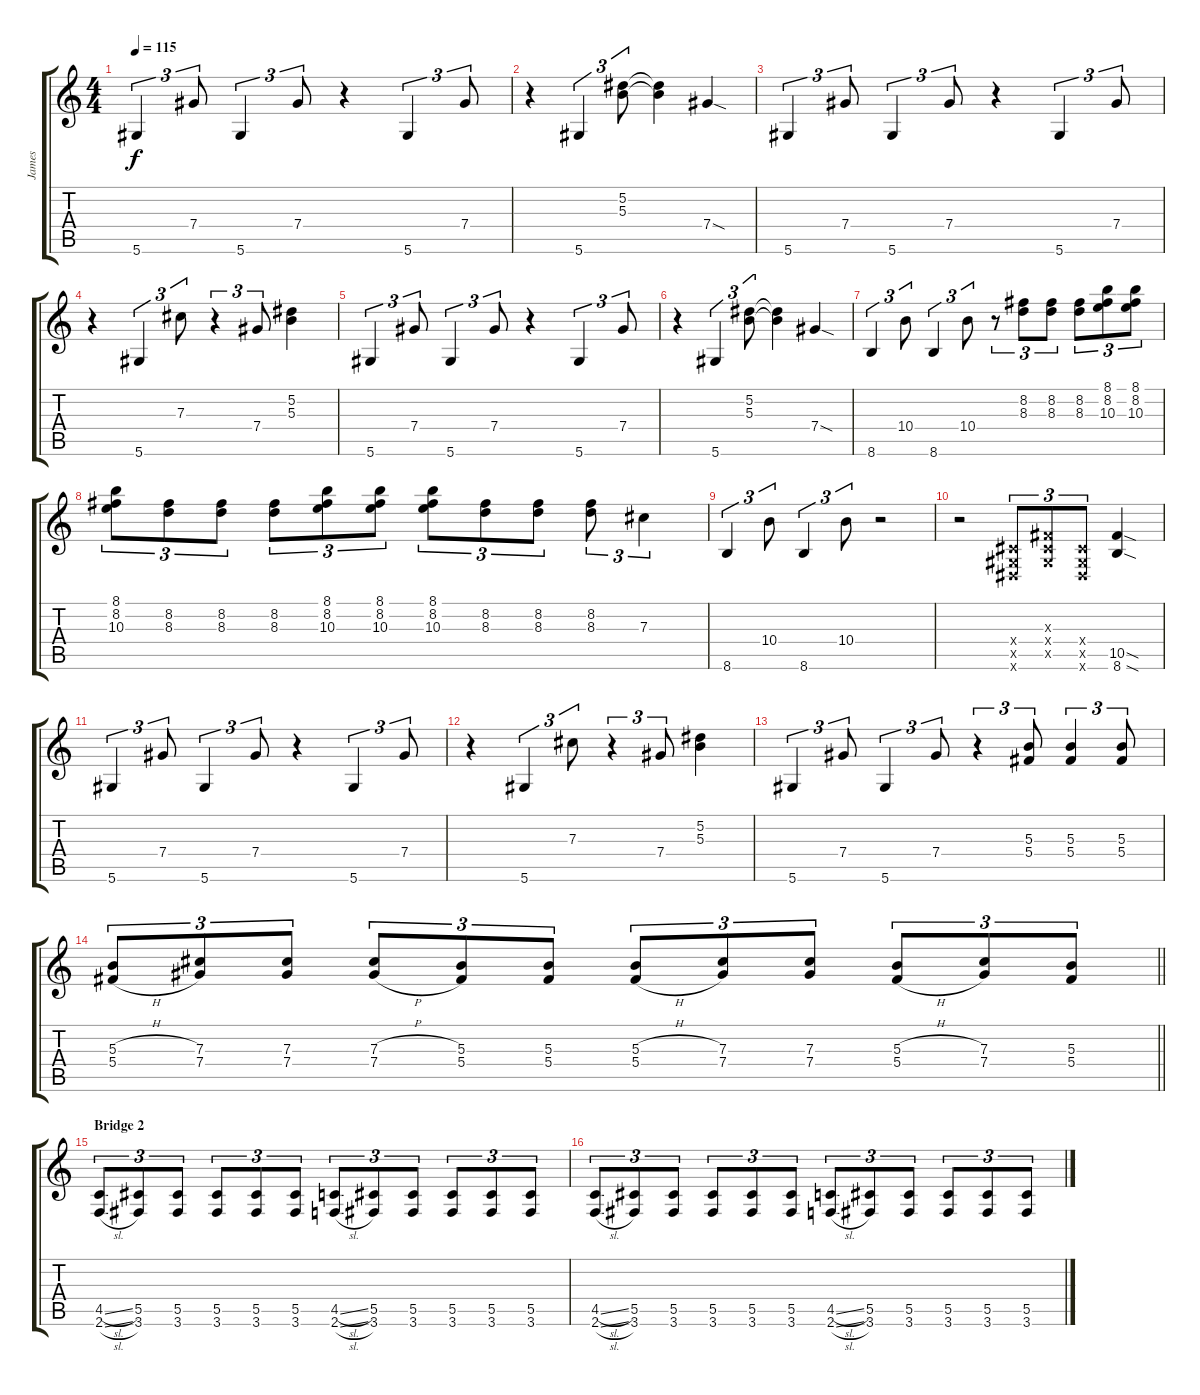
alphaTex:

\track ("James" "James") {instrument distortionguitar}
\staff {score tabs}
\tuning (Eb4 Bb3 Gb3 Db3 Ab2 Eb2) {hide}
\ts (4 4)
\tempo 115
\clef g2
\ks c
5.6.4{tu (3 2) dy f} 7.4.8{tu (3 2)} 5.6.4{tu (3 2)} 7.4.8{tu (3 2)} r.4 5.6.4{tu (3 2)} 7.4.8{tu (3 2)} |
r.4 5.6.4{tu (3 2)} (5.2 5.3).8{tu (3 2)} (5.2{t} 5.3{t}).4 7.4{sod}.4 |
5.6.4{tu (3 2)} 7.4.8{tu (3 2)} 5.6.4{tu (3 2)} 7.4.8{tu (3 2)} r.4 5.6.4{tu (3 2)} 7.4.8{tu (3 2)} |
r.4 5.6.4{tu (3 2)} 7.3.8{tu (3 2)} r.4{tu (3 2)} 7.4.8{tu (3 2)} (5.2 5.3).4 |
5.6.4{tu (3 2)} 7.4.8{tu (3 2)} 5.6.4{tu (3 2)} 7.4.8{tu (3 2)} r.4 5.6.4{tu (3 2)} 7.4.8{tu (3 2)} |
r.4 5.6.4{tu (3 2)} (5.2 5.3).8{tu (3 2)} (5.2{t} 5.3{t}).4 7.4{sod}.4 |
8.6.4{tu (3 2)} 10.4.8{tu (3 2)} 8.6.4{tu (3 2)} 10.4.8{tu (3 2)} r.8{tu (3 2)} (8.2 8.3).8{tu (3 2) volume 11 balance 5} (8.2 8.3).8{tu (3 2)} (8.2 8.3).8{tu (3 2)} (8.1 8.2 10.3).8{tu (3 2)} (8.1 8.2 10.3).8{tu (3 2)} |
(8.1 8.2 10.3).8{tu (3 2)} (8.2 8.3).8{tu (3 2)} (8.2 8.3).8{tu (3 2)} (8.2 8.3).8{tu (3 2)} (8.1 8.2 10.3).8{tu (3 2)} (8.1 8.2 10.3).8{tu (3 2)} (8.1 8.2 10.3).8{tu (3 2)} (8.2 8.3).8{tu (3 2)} (8.2 8.3).8{tu (3 2)} (8.2 8.3).8{tu (3 2)} 7.3.4{tu (3 2)} |
8.6.4{tu (3 2) volume 8 balance 2} 10.4.8{tu (3 2)} 8.6.4{tu (3 2)} 10.4.8{tu (3 2)} r.2 |
r.2 (0.4{x} 0.5{x} 0.6{x}).8{tu (3 2)} (0.3{x} 0.4{x} 0.5{x}).8{tu (3 2)} (0.4{x} 0.5{x} 0.6{x}).8{tu (3 2)} (10.5{sod} 8.6{sod}).4 |
5.6.4{tu (3 2)} 7.4.8{tu (3 2)} 5.6.4{tu (3 2)} 7.4.8{tu (3 2)} r.4 5.6.4{tu (3 2)} 7.4.8{tu (3 2)} |
r.4 5.6.4{tu (3 2)} 7.3.8{tu (3 2)} r.4{tu (3 2)} 7.4.8{tu (3 2)} (5.2 5.3).4 |
5.6.4{tu (3 2)} 7.4.8{tu (3 2)} 5.6.4{tu (3 2)} 7.4.8{tu (3 2)} r.4{tu (3 2)} (5.3 5.4).8{tu (3 2)} (5.3 5.4).4{tu (3 2)} (5.3 5.4).8{tu (3 2)} |
\barLineRight lightlight
(5.3{h} 5.4{h}).8{tu (3 2)} (7.3 7.4).8{tu (3 2)} (7.3 7.4).8{tu (3 2)} (7.3{h} 7.4{h}).8{tu (3 2)} (5.3 5.4).8{tu (3 2)} (5.3 5.4).8{tu (3 2)} (5.3{h} 5.4{h}).8{tu (3 2)} (7.3 7.4).8{tu (3 2)} (7.3 7.4).8{tu (3 2)} (5.3{h} 5.4{h}).8{tu (3 2)} (7.3 7.4).8{tu (3 2)} (5.3 5.4).8{tu (3 2)} |
\section ("" "Bridge 2")
(4.5{sl} 2.6{sl}).8{tu (3 2) volume 9 balance 2} (5.5 3.6).8{tu (3 2)} (5.5 3.6).8{tu (3 2)} (5.5 3.6).8{tu (3 2)} (5.5 3.6).8{tu (3 2)} (5.5 3.6).8{tu (3 2)} (4.5{sl} 2.6{sl}).8{tu (3 2)} (5.5 3.6).8{tu (3 2)} (5.5 3.6).8{tu (3 2)} (5.5 3.6).8{tu (3 2)} (5.5 3.6).8{tu (3 2)} (5.5 3.6).8{tu (3 2)} |
(4.5{sl} 2.6{sl}).8{tu (3 2)} (5.5 3.6).8{tu (3 2)} (5.5 3.6).8{tu (3 2)} (5.5 3.6).8{tu (3 2)} (5.5 3.6).8{tu (3 2)} (5.5 3.6).8{tu (3 2)} (4.5{sl} 2.6{sl}).8{tu (3 2)} (5.5 3.6).8{tu (3 2)} (5.5 3.6).8{tu (3 2)} (5.5 3.6).8{tu (3 2)} (5.5 3.6).8{tu (3 2)} (5.5 3.6).8{tu (3 2)}
